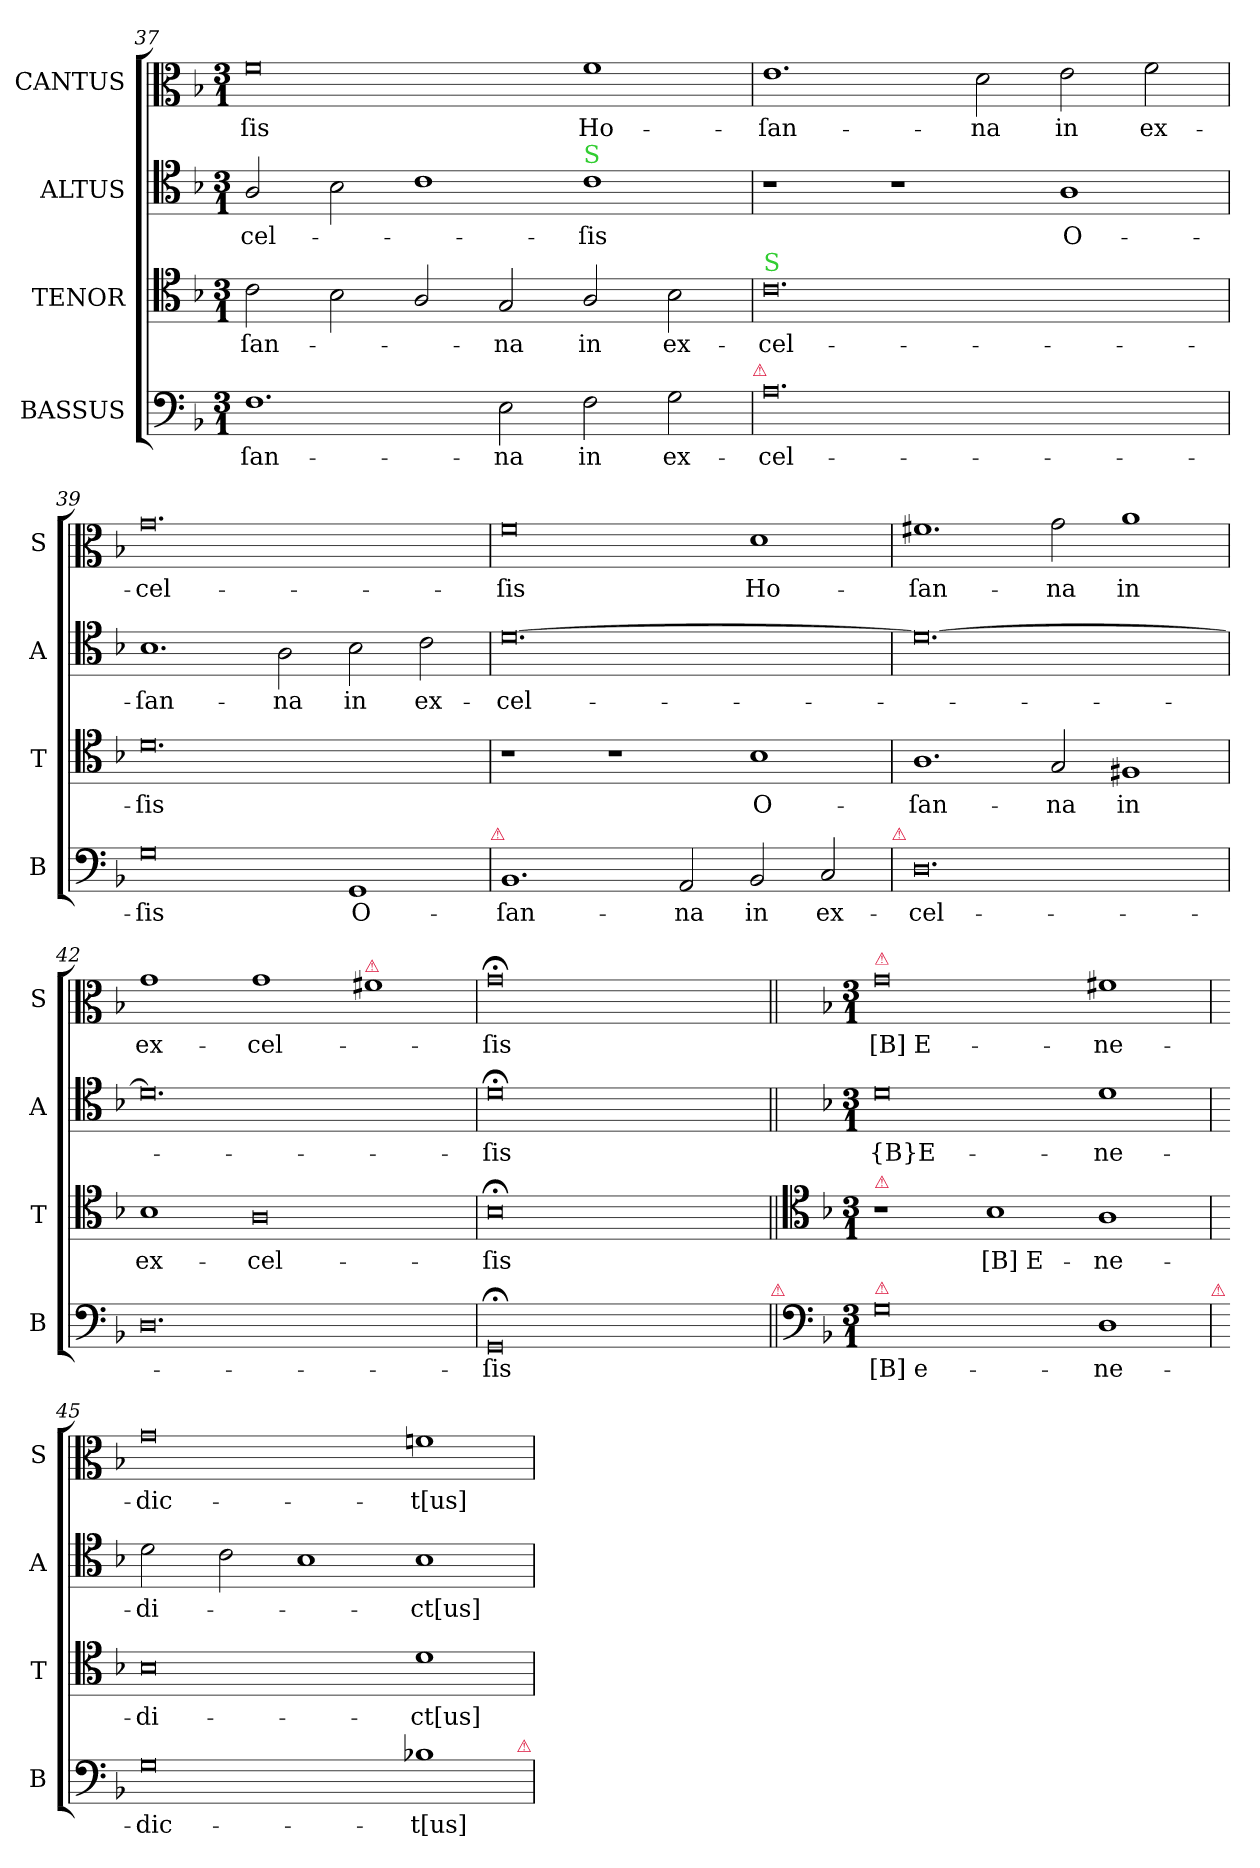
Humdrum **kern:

**kern	**text	**kern	**text	**kern	**text	**kern	**text
*part4	*part4	*part3	*part3	*part2	*part2	*part1	*part1
*staff4	*staff4	*staff3	*staff3	*staff2	*staff2	*staff1	*staff1
*I"BASSUS	*	*I"TENOR	*	*I"ALTUS	*	*I"CANTUS	*
*I'B	*	*I'T	*	*I'A	*	*I'S	*
*clefF4	*	*clefC4	*	*clefC4	*	*clefC3	*
*k[b-]	*	*k[b-]	*	*k[b-]	*	*k[b-]	*
*M3/1	*	*M3/1	*	*M3/1	*	*M3/1	*
=37	=37	=37	=37	=37	=37	=37	=37
!	!LO:LY:i	!	!	!	!	!	!
1.F	-ſan-	2c\	-ſan-	2A/	-cel-	0f	-ſis
.	.	2B-\	.	2B-\	.	.	.
.	.	2A/	.	1c	.	.	.
!	!LO:LY:i	!	!	!	!	!	!
2E\	-na	2G/	-na	.	.	.	.
!	!	!	!	!LO:TX:a:color=limegreen:t=S	!	!	!
!	!LO:LY:i	!	!	!	!	!	!LO:LY:i
2F\	in	2A/	in	1c	-ſis	1f	Ho-
!	!LO:LY:i	!	!	!	!	!	!
2G\	ex-	2B-\	ex-	.	.	.	.
!LO:TX:a:color=crimson:t=⚠	!	!	!	!	!	!	!
=38	=38	=38	=38	=38	=38	=38	=38
!	!	!LO:TX:a:color=limegreen:t=S	!	!	!	!	!
!	!LO:LY:i	!	!	!	!	!	!LO:LY:i
0.A	-cel-	0.c	-cel-	1r	.	1.e	-ſan-
.	.	.	.	1r	.	.	.
!	!	!	!	!	!	!	!LO:LY:i
.	.	.	.	.	.	2d\	-na
!	!	!	!	!	!	!	!LO:LY:i
.	.	.	.	1A	O-	2e\	in
!	!	!	!	!	!	!	!LO:LY:i
.	.	.	.	.	.	2f\	ex-
=39	=39	=39	=39	=39	=39	=39	=39
!	!LO:LY:i	!	!	!	!	!	!LO:LY:i
0G	-ſis	0.d	-ſis	1.B-	-ſan-	0.g	-cel-
.	.	.	.	2A\	-na	.	.
!	!LO:LY:i	!	!	!	!	!	!
1GG	O-	.	.	2B-\	in	.	.
.	.	.	.	2c\	ex-	.	.
!LO:TX:a:color=crimson:t=⚠	!	!	!	!	!	!	!
=40	=40	=40	=40	=40	=40	=40	=40
!	!LO:LY:i	!	!	!	!	!	!LO:LY:i
1.BB-	-ſan-	1r	.	[<0.d	-cel-	0f	-ſis
.	.	1r	.	.	.	.	.
!	!LO:LY:i	!	!	!	!	!	!
2AA/	-na	.	.	.	.	.	.
!	!LO:LY:i	!	!LO:LY:i	!	!	!	!LO:LY:i
2BB-/	in	1B-	O-	.	.	1d	Ho-
!	!LO:LY:i	!	!	!	!	!	!
2C/	ex-	.	.	.	.	.	.
!LO:TX:a:color=crimson:t=⚠	!	!	!	!	!	!	!
=41	=41	=41	=41	=41	=41	=41	=41
!	!LO:LY:i	!	!LO:LY:i	!	!	!	!LO:LY:i
0.D	-cel-	1.A	-ſan-	0.d_	.	1.f#X	-ſan-
!	!	!	!LO:LY:i	!	!	!	!LO:LY:i
.	.	2G/	-na	.	.	2g\	-na
!	!	!	!LO:LY:i	!	!	!	!LO:LY:i
.	.	1F#X	in	.	.	1a	in
=42	=42	=42	=42	=42	=42	=42	=42
!	!	!	!LO:LY:i	!	!	!	!LO:LY:i
0.D	.	1B-	ex-	0.d]	.	1g	ex-
!	!	!	!LO:LY:i	!	!	!	!LO:LY:i
.	.	0A	-cel-	.	.	1g	-cel-
!	!	!	!	!	!	!LO:TX:a:color=crimson:t=⚠	!
.	.	.	.	.	.	1f#X	.
=43	=43	=43	=43	=43	=43	=43	=43
!	!LO:LY:i	!	!LO:LY:i	!	!	!	!LO:LY:i
0GG;<	-ſis	0B-;	-ſis	0d;	-ſis	0g;<	-ſis
1ryy	.	1ryy	.	1ryy	.	1ryy	.
!LO:TX:a:color=crimson:t=⚠	!	!	!	!	!	!	!
=44||	=44||	=44||	=44||	=44||	=44||	=44||	=44||
*clefF4	*	*clefC4	*	*	*	*	*
*k[b-]	*	*k[b-]	*	*	*	*	*
*M3/1	*	*M3/1	*	*M3/1	*	*M3/1	*
!	!	!	!	!	!	!LO:TX:a:color=crimson:t=⚠	!
!	!	!LO:TX:a:color=crimson:t=⚠	!	!	!	!	!
!LO:TX:a:color=crimson:t=⚠	!	!	!	!	!	!	!
0G	[B]e-	1r	.	0d	{B}E-	0g	[B]E-
.	.	1B-	[B]E-	.	.	.	.
1D	-ne-	1A	-ne-	1d	-ne-	1f#X	-ne-
!LO:TX:a:color=crimson:t=⚠	!	!	!	!	!	!	!
=45	=45	=45	=45	=45	=45	=45	=45
0G	-dic-	0B-	-di-	2d\	-di-	0g	-dic-
.	.	.	.	2c\	.	.	.
.	.	.	.	1B-	.	.	.
1B-X	-t[us]	1d	-ct[us]	1B-	-ct[us]	1fn	-t[us]
!LO:TX:a:color=crimson:t=⚠	!	!	!	!	!	!	!
=	=	=	=	=	=	=	=
*-	*-	*-	*-	*-	*-	*-	*-
